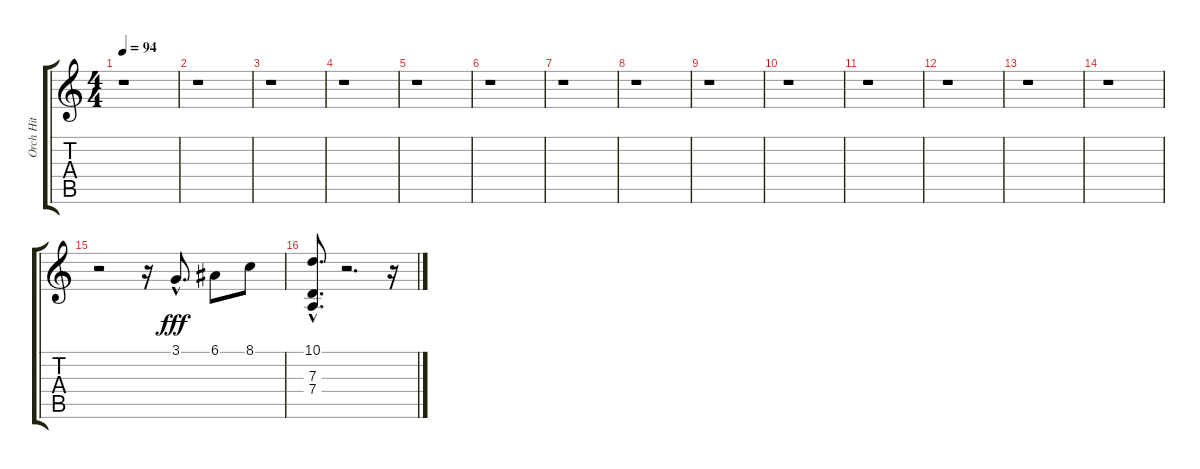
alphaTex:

\track ("Orch Hit" "Orch Hit") {instrument orchestrahit}
\staff {score tabs}
\tuning (E4 B3 G3 D3 A2 E2) {hide}
\ts (4 4)
\tempo 94
\clef g2
\ks c
r.1{dy f} |
r.1 |
r.1 |
r.1 |
r.1 |
r.1 |
r.1 |
r.1 |
r.1 |
r.1 |
r.1 |
r.1 |
r.1 |
r.1 |
r.2 r.16 3.1{hac}.8{d dy fff} 6.1.8 8.1.8 |
(10.1{hac} 7.3{hac} 7.4).8{d} r.2{d} r.16
